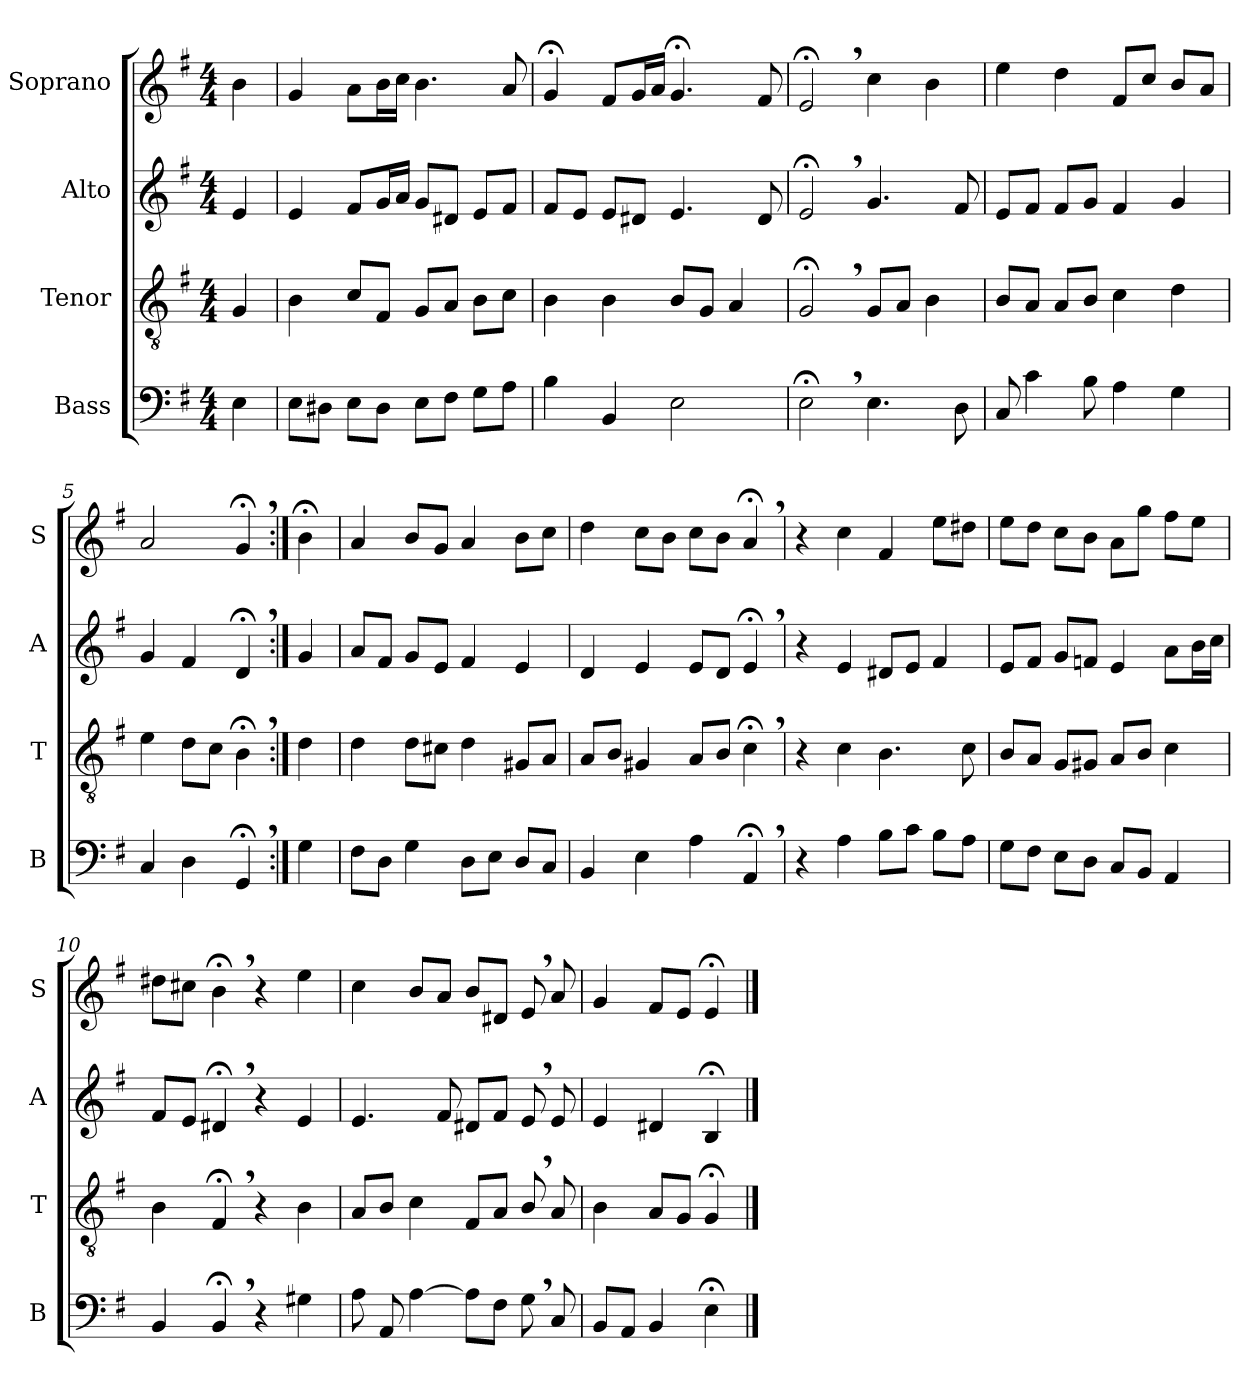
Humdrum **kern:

**kern	**kern	**kern	**kern
*part4	*part3	*part2	*part1
*staff4	*staff3	*staff2	*staff1
*I"Bass	*I"Tenor	*I"Alto	*I"Soprano
*I'B	*I'T	*I'A	*I'S
*clefF4	*clefGv2	*clefG2	*clefG2
*k[f#]	*k[f#]	*k[f#]	*k[f#]
*M4/4	*M4/4	*M4/4	*M4/4
=	=	=	=
4E\	4G/	4e/	4b\
=1	=1	=1	=1
8E\L	4B\	4e/	4g/
8D#X\J	.	.	.
8E\L	8c/L	8f#/L	8a\L
8D#\J	8F#/J	16g/L	16b\L
.	.	16a/JJ	16cc\JJ
8E\L	8G/L	8g/L	4.b\
8F#\J	8A/J	8d#X/J	.
8G\L	8B\L	8e/L	.
8A\J	8c\J	8f#/J	8a/
=2	=2	=2	=2
4B\	4B\	8f#/L	4g;</
.	.	8e/J	.
4BB/	4B\	8e/L	8f#/L
.	.	8d#X/J	16g/L
.	.	.	16a/JJ
2E\	8B/L	4.e/	4.g;</
.	8G/J	.	.
.	4A/	.	.
.	.	8d#/	8f#/
=3	=3	=3	=3
2E;<,\	2G;<,/	2e;<,/	2e;<,/
4.E\	8G/L	4.g/	4cc\
.	8A/J	.	.
.	4B\	.	4b\
8D\	.	8f#/	.
=4	=4	=4	=4
8C/	8B/L	8e/L	4ee\
4c\	8A/J	8f#/J	.
.	8A/L	8f#/L	4dd\
8B\	8B/J	8g/J	.
4A\	4c\	4f#/	8f#/L
.	.	.	8cc/J
4G\	4d\	4g/	8b/L
.	.	.	8a/J
=5	=5	=5	=5
4C/	4e\	4g/	2a/
4D\	8d\L	4f#/	.
.	8c\J	.	.
4GG;<,/	4B;<,\	4d;<,/	4g;<,/
=5b:|!	=5b:|!	=5b:|!	=5b:|!
4G\	4d\	4g/	4b;<\
=6	=6	=6	=6
8F#\L	4d\	8a/L	4a/
8D\J	.	8f#/J	.
4G\	8d\L	8g/L	8b/L
.	8c#X\J	8e/J	8g/J
8D\L	4d\	4f#/	4a/
8E\J	.	.	.
8D/L	8G#X/L	4e/	8b\L
8C/J	8A/J	.	8cc\J
=7	=7	=7	=7
4BB/	8A/L	4d/	4dd\
.	8B/J	.	.
4E\	4G#X/	4e/	8cc\L
.	.	.	8b\J
4A\	8A/L	8e/L	8cc:\L
.	8B/J	8d/J	8b\J
4AA;<,/	4c;<,\	4e;<,/	4a;<,/
=8	=8	=8	=8
4r	4r	4r	4r
4A\	4c\	4e/	4cc\
8B\L	4.B\	8d#X/L	4f#/
8c\J	.	8e/J	.
8B\L	.	4f#/	8ee\L
8A\J	8c\	.	8dd#X\J
=9	=9	=9	=9
8G\L	8B/L	8e/L	8ee\L
8F#\J	8A/J	8f#/J	8dd\J
8E\L	8G/L	8g/L	8cc\L
8D\J	8G#X/J	8fn/J	8b\J
8C/L	8A/L	4e/	8a\L
8BB/J	8B/J	.	8gg\J
4AA/	4c\	8a\L	8ff#\L
.	.	16b\L	8ee\J
.	.	16cc\JJ	.
=10	=10	=10	=10
4BB/	4B\	8f#/L	8dd#X\L
.	.	8e/J	8cc#X\J
4BB;<,/	4F#;<,/	4d#X;<,/	4b;<,\
4r	4r	4r	4r
4G#X\	4B\	4e/	4ee\
=11	=11	=11	=11
8A\	8A/L	4.e/	4cc\
8AA/	8B/J	.	.
[4A\	4c\	.	8b/L
.	.	8f#/	8a/J
8A\L]	8F#/L	8d#X/L	8b/L
8F#\J	8A/J	8f#/J	8d#X/J
8G,\	8B,/	8e,/	8e,/
8C/	8A/	8e/	8a/
=12	=12	=12	=12
8BB/L	4B\	4e/	4g/
8AA/J	.	.	.
4BB/	8A/L	4d#X/	8f#/L
.	8G/J	.	8e/J
4E;<\	4G;</	4B;</	4e;</
==	==	==	==
*-	*-	*-	*-
